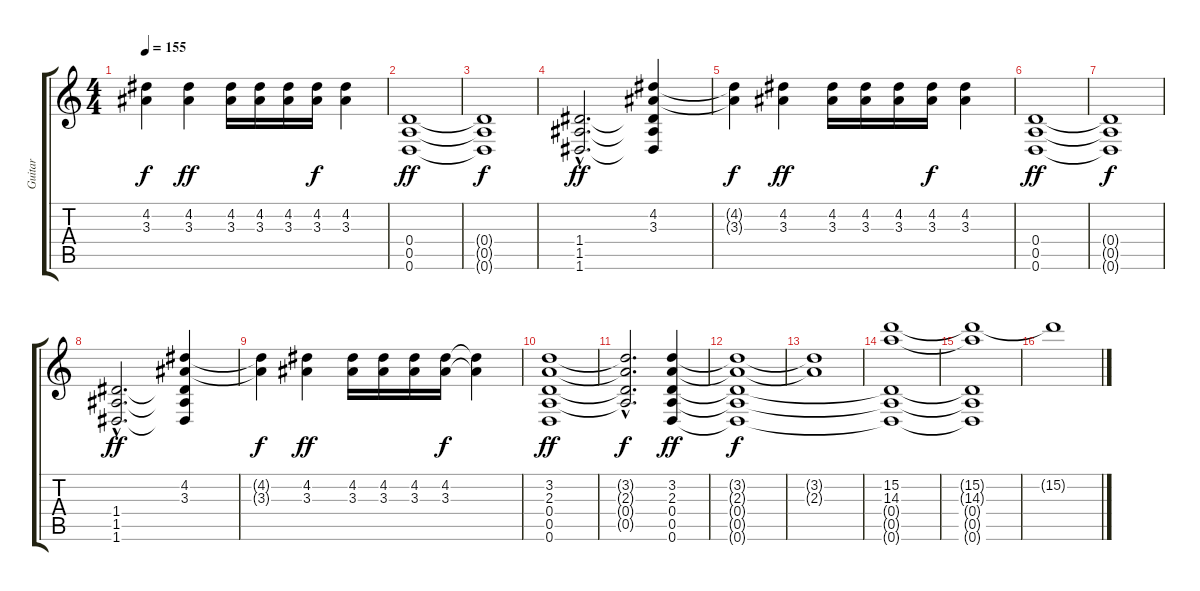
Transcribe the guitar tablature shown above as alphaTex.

\track ("Guitar              " "Guitar    ") {instrument distortionguitar}
\staff {score tabs}
\tuning (E4 B3 G3 D3 A2 D2) {hide}
\ts (4 4)
\tempo 155
\clef g2
\ks c
(4.2{t} 3.3{t}).4{dy f} (4.2 3.3).4{dy ff} (4.2 3.3).16 (4.2 3.3).16 (4.2 3.3).16 (4.2 3.3).16{dy f} (4.2 3.3).4 |
(0.4 0.5 0.6).1{dy ff} |
(0.4{t} 0.5{t} 0.6{t}).1{dy f} |
(1.4 1.5 1.6{hac}).2{d dy ff} (4.2 3.3 1.4{t} 1.5{t} 1.6{t}).4 |
(4.2{t} 3.3{t}).4{dy f} (4.2 3.3).4{dy ff} (4.2 3.3).16 (4.2 3.3).16 (4.2 3.3).16 (4.2 3.3).16{dy f} (4.2 3.3).4 |
(0.4 0.5 0.6).1{dy ff} |
(0.4{t} 0.5{t} 0.6{t}).1{dy f} |
(1.4 1.5 1.6{hac}).2{d dy ff} (4.2 3.3 1.4{t} 1.5{t} 1.6{t}).4 |
(4.2{t} 3.3{t}).4{dy f} (4.2 3.3).4{dy ff} (4.2 3.3).16 (4.2 3.3).16 (4.2 3.3).16 (4.2 3.3).16{dy f} (4.2{t} 3.3{t}).4 |
(3.2 2.3 0.4 0.5 0.6).1{dy ff} |
(3.2{hac t} 2.3{hac t} 0.4{hac t} 0.5{hac t}).2{d dy f} (3.2 2.3 0.4 0.5 0.6).4{dy ff} |
(3.2{t} 2.3{t} 0.4{t} 0.5{t} 0.6{t}).1{dy f} |
(3.2{t} 2.3{t}).1 |
(15.2 14.3 0.4{t} 0.5{t} 0.6{t}).1 |
(15.2{t} 14.3{t} 0.4{t} 0.5{t} 0.6{t}).1 |
15.2{t}.1
